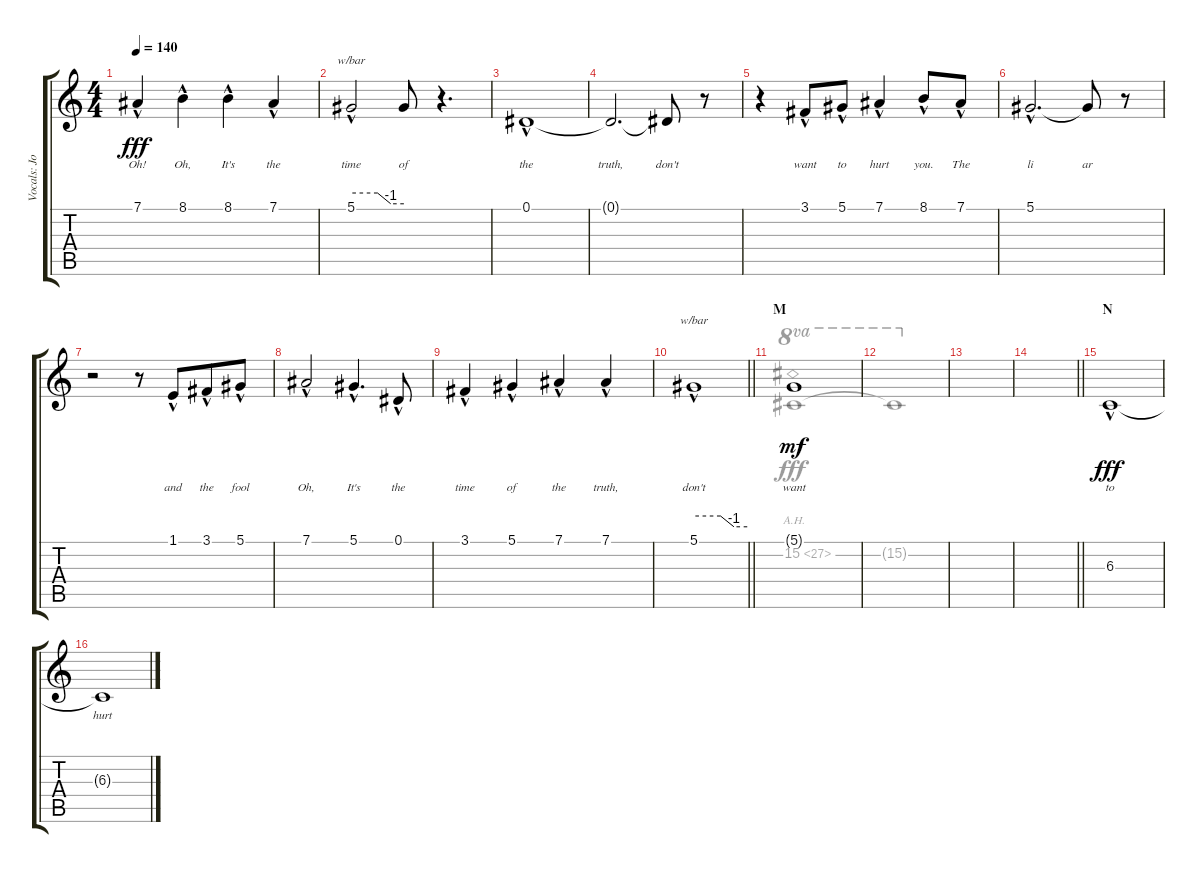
\track ("Vocals: Johnny" "Vocals: Jo") {instrument lead2sawtooth}
\staff {score tabs}
\tuning (Eb4 Bb3 Gb3 Db3 Ab2 Eb2) {hide}
\voice
\ts (4 4)
\tempo 140
\clef g2
\ks c
7.1{hac}.4{lyrics (0 "Oh!") lyrics (1 "") lyrics (2 "") lyrics (3 "") lyrics (4 "") dy fff} 8.1{hac}.4{lyrics (0 "Oh,") lyrics (1 "") lyrics (2 "") lyrics (3 "") lyrics (4 "")} 8.1{hac}.4{lyrics (0 "It's") lyrics (1 "") lyrics (2 "") lyrics (3 "") lyrics (4 "")} 7.1{hac}.4{lyrics (0 "the") lyrics (1 "") lyrics (2 "") lyrics (3 "") lyrics (4 "")} |
5.1{hac}.2{tbe (custom default 0 0 30 0 45 -4 60 -4) lyrics (0 "time") lyrics (1 "") lyrics (2 "") lyrics (3 "") lyrics (4 "")} 5.1{t}.8{lyrics (0 "of") lyrics (1 "") lyrics (2 "") lyrics (3 "") lyrics (4 "")} r.4{d} |
0.1{hac}.1{lyrics (0 "the") lyrics (1 "") lyrics (2 "") lyrics (3 "") lyrics (4 "")} |
0.1{t}.2{d lyrics (0 "truth,") lyrics (1 "") lyrics (2 "") lyrics (3 "") lyrics (4 "")} 0.1{t}.8{lyrics (0 "don't") lyrics (1 "") lyrics (2 "") lyrics (3 "") lyrics (4 "")} r.8 |
r.4 3.1{hac}.8{lyrics (0 "want") lyrics (1 "") lyrics (2 "") lyrics (3 "") lyrics (4 "")} 5.1{hac}.8{lyrics (0 "to") lyrics (1 "") lyrics (2 "") lyrics (3 "") lyrics (4 "")} 7.1{hac}.4{lyrics (0 "hurt") lyrics (1 "") lyrics (2 "") lyrics (3 "") lyrics (4 "")} 8.1{hac}.8{lyrics (0 "you.") lyrics (1 "") lyrics (2 "") lyrics (3 "") lyrics (4 "")} 7.1{hac}.8{lyrics (0 "The") lyrics (1 "") lyrics (2 "") lyrics (3 "") lyrics (4 "")} |
5.1{hac}.2{d lyrics (0 "li") lyrics (1 "") lyrics (2 "") lyrics (3 "") lyrics (4 "")} 5.1{t}.8{lyrics (0 "ar") lyrics (1 "") lyrics (2 "") lyrics (3 "") lyrics (4 "")} r.8 |
r.2 r.8 1.1{hac}.8{lyrics (0 "and") lyrics (1 "") lyrics (2 "") lyrics (3 "") lyrics (4 "") beam merge} 3.1{hac}.8{lyrics (0 "the") lyrics (1 "") lyrics (2 "") lyrics (3 "") lyrics (4 "")} 5.1{hac}.8{lyrics (0 "fool") lyrics (1 "") lyrics (2 "") lyrics (3 "") lyrics (4 "")} |
7.1{hac}.2{lyrics (0 "Oh,") lyrics (1 "") lyrics (2 "") lyrics (3 "") lyrics (4 "")} 5.1{hac}.4{d lyrics (0 "It's") lyrics (1 "") lyrics (2 "") lyrics (3 "") lyrics (4 "")} 0.1{hac}.8{lyrics (0 "the") lyrics (1 "") lyrics (2 "") lyrics (3 "") lyrics (4 "")} |
3.1{hac}.4{lyrics (0 "time") lyrics (1 "") lyrics (2 "") lyrics (3 "") lyrics (4 "")} 5.1{hac}.4{lyrics (0 "of") lyrics (1 "") lyrics (2 "") lyrics (3 "") lyrics (4 "")} 7.1{hac}.4{lyrics (0 "the") lyrics (1 "") lyrics (2 "") lyrics (3 "") lyrics (4 "")} 7.1{hac}.4{lyrics (0 "truth,") lyrics (1 "") lyrics (2 "") lyrics (3 "") lyrics (4 "")} |
\barLineRight lightlight
5.1{hac}.1{tbe (custom default 0 0 30 0 45 -4 60 -4) lyrics (0 "don't") lyrics (1 "") lyrics (2 "") lyrics (3 "") lyrics (4 "")} |
\section ("" "M")
5.1{t}.1{lyrics (0 "want") lyrics (1 "") lyrics (2 "") lyrics (3 "") lyrics (4 "") dy mf} |
|
|
\barLineRight lightlight
|
\section ("" "N")
6.3{hac}.1{lyrics (0 "to") lyrics (1 "") lyrics (2 "") lyrics (3 "") lyrics (4 "") dy fff volume 0} |
6.3{t}.1{lyrics (0 "hurt") lyrics (1 "") lyrics (2 "") lyrics (3 "") lyrics (4 "")}
\voice
\clef g2
\ottava regular
\simile none
\ks c
|
|
|
|
|
|
|
|
|
\barLineRight lightlight
|
15.2{ah 12}.1{ot 8va} |
15.2{t}.1{ot 8va} |
|
\barLineRight lightlight
|
|
